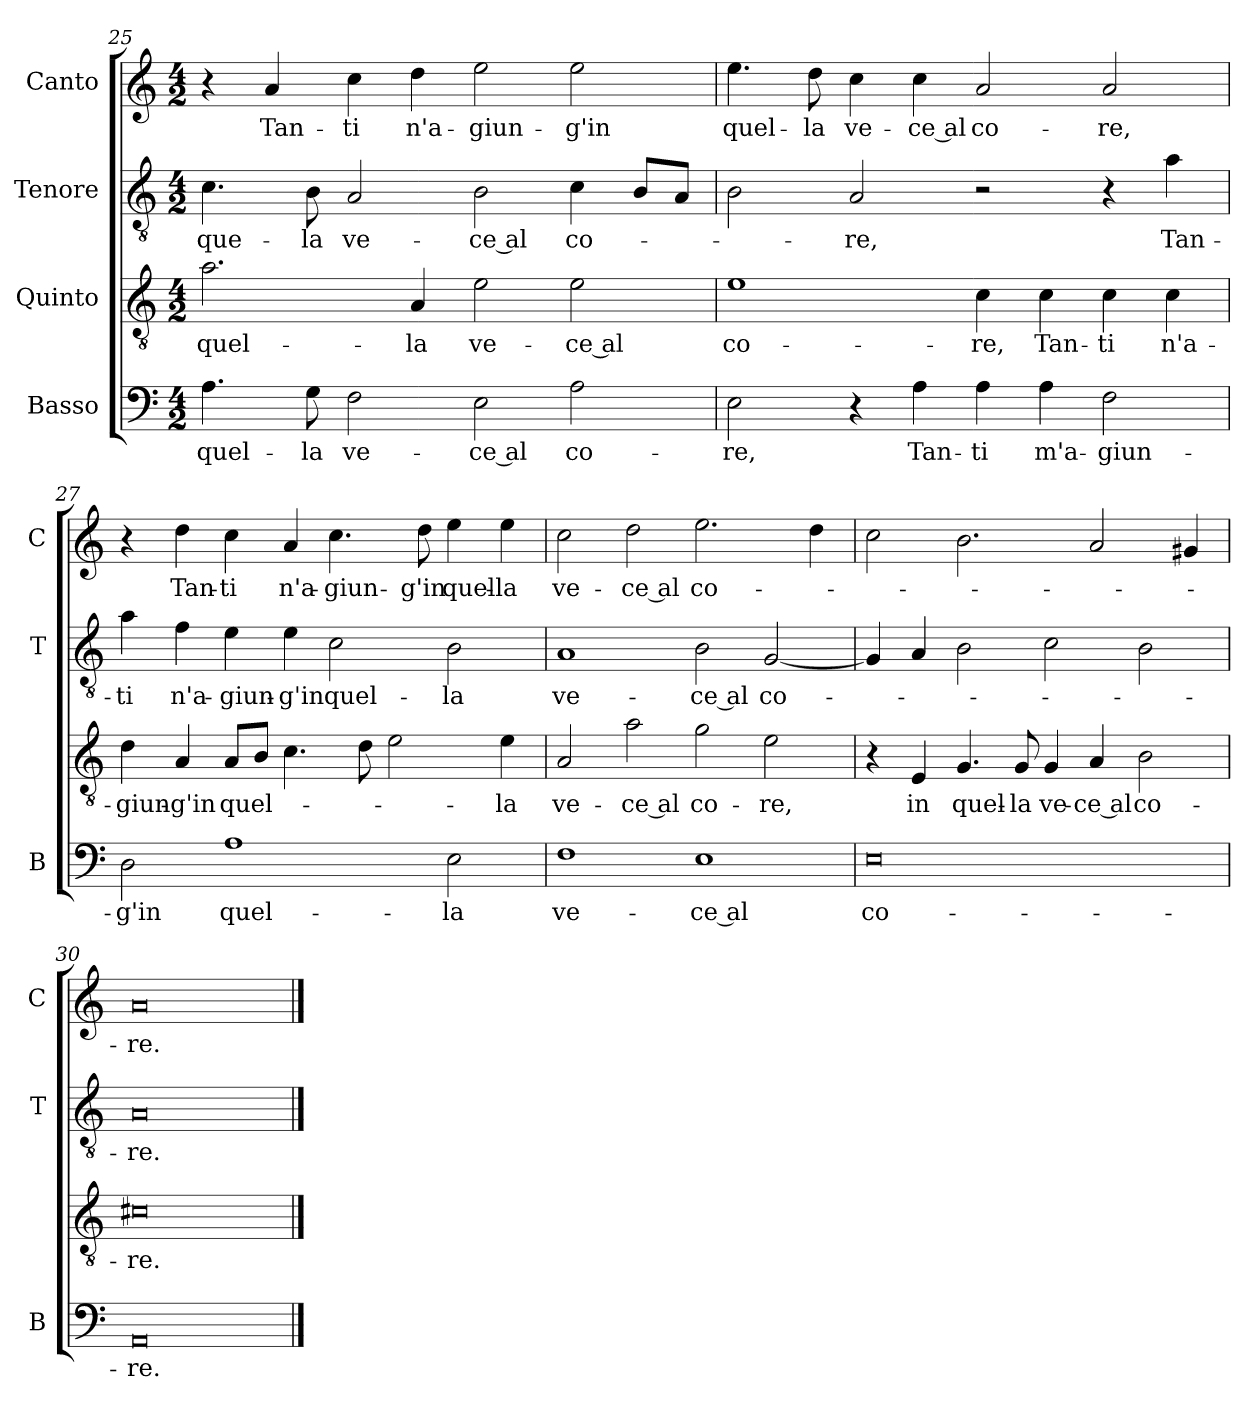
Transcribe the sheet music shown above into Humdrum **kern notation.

**kern	**text	**kern	**text	**kern	**text	**kern	**text
*part4	*part4	*part3	*part3	*part2	*part2	*part1	*part1
*staff4	*staff4	*staff3	*staff3	*staff2	*staff2	*staff1	*staff1
*I"Basso	*	*I"Quinto	*	*I"Tenore	*	*I"Canto	*
*I'B	*	*	*	*I'T	*	*I'C	*
*clefF4	*	*clefGv2	*	*clefGv2	*	*clefG2	*
*k[]	*	*k[]	*	*k[]	*	*k[]	*
*M4/2	*	*M4/2	*	*M4/2	*	*M4/2	*
=25	=25	=25	=25	=25	=25	=25	=25
4.A	quel-	2.a	quel-	4.c	que-	4r	.
.	.	.	.	.	.	4a	Tan-
8G	-la	.	.	8B	-la	.	.
2F	ve-	.	.	2A	ve-	4cc	-ti
.	.	4A	-la	.	.	4dd	n'a-
2E	-ce al	2e	ve-	2B	-ce al	2ee	-giun-
2A	co-	2e	-ce al	4c	co-	2ee	-g'in
.	.	.	.	8BL	.	.	.
.	.	.	.	8AJ	.	.	.
=26	=26	=26	=26	=26	=26	=26	=26
2E	-re,	1e	co-	2B	.	4.ee	quel-
.	.	.	.	.	.	8dd	-la
4r	.	.	.	2A	-re,	4cc	ve-
4A	Tan-	.	.	.	.	4cc	-ce al
4A	-ti	4c	-re,	2r	.	2a	co-
4A	m'a-	4c	Tan-	.	.	.	.
2F	-giun-	4c	-ti	4r	.	2a	-re,
.	.	4c	n'a-	4a	Tan-	.	.
=27	=27	=27	=27	=27	=27	=27	=27
2D	-g'in	4d	-giun-	4a	-ti	4r	.
.	.	4A	-g'in	4f	n'a-	4dd	Tan-
1A	quel-	8AL	quel-	4e	-giun-	4cc	-ti
.	.	8BJ	.	.	.	.	.
.	.	4.c	.	4e	-g'in	4a	n'a-
.	.	.	.	2c	quel-	4.cc	-giun-
.	.	8d	.	.	.	.	.
.	.	2e	.	.	.	.	.
.	.	.	.	.	.	8dd	-g'in
2E	-la	.	.	2B	-la	4ee	quel-
.	.	4e	-la	.	.	4ee	-la
=28	=28	=28	=28	=28	=28	=28	=28
1F	ve-	2A	ve-	1A	ve-	2cc	ve-
.	.	2a	-ce al	.	.	2dd	-ce al
1E	-ce al	2g	co-	2B	-ce al	2.ee	co-
.	.	2e	-re,	[2G	co-	.	.
.	.	.	.	.	.	4dd	.
=29	=29	=29	=29	=29	=29	=29	=29
0E	co-	4r	.	4G]	.	2cc	.
.	.	4E	in	4A	.	.	.
.	.	4.G	quel-	2B	.	2.b	.
.	.	8G	-la	.	.	.	.
.	.	4G	ve-	2c	.	.	.
.	.	4A	-ce al	.	.	2a	.
.	.	2B	co-	2B	.	.	.
.	.	.	.	.	.	4g#X	.
=30	=30	=30	=30	=30	=30	=30	=30
0AA	-re.	0c#X	-re.	0A	-re.	0a	-re.
==	==	==	==	==	==	==	==
*-	*-	*-	*-	*-	*-	*-	*-
